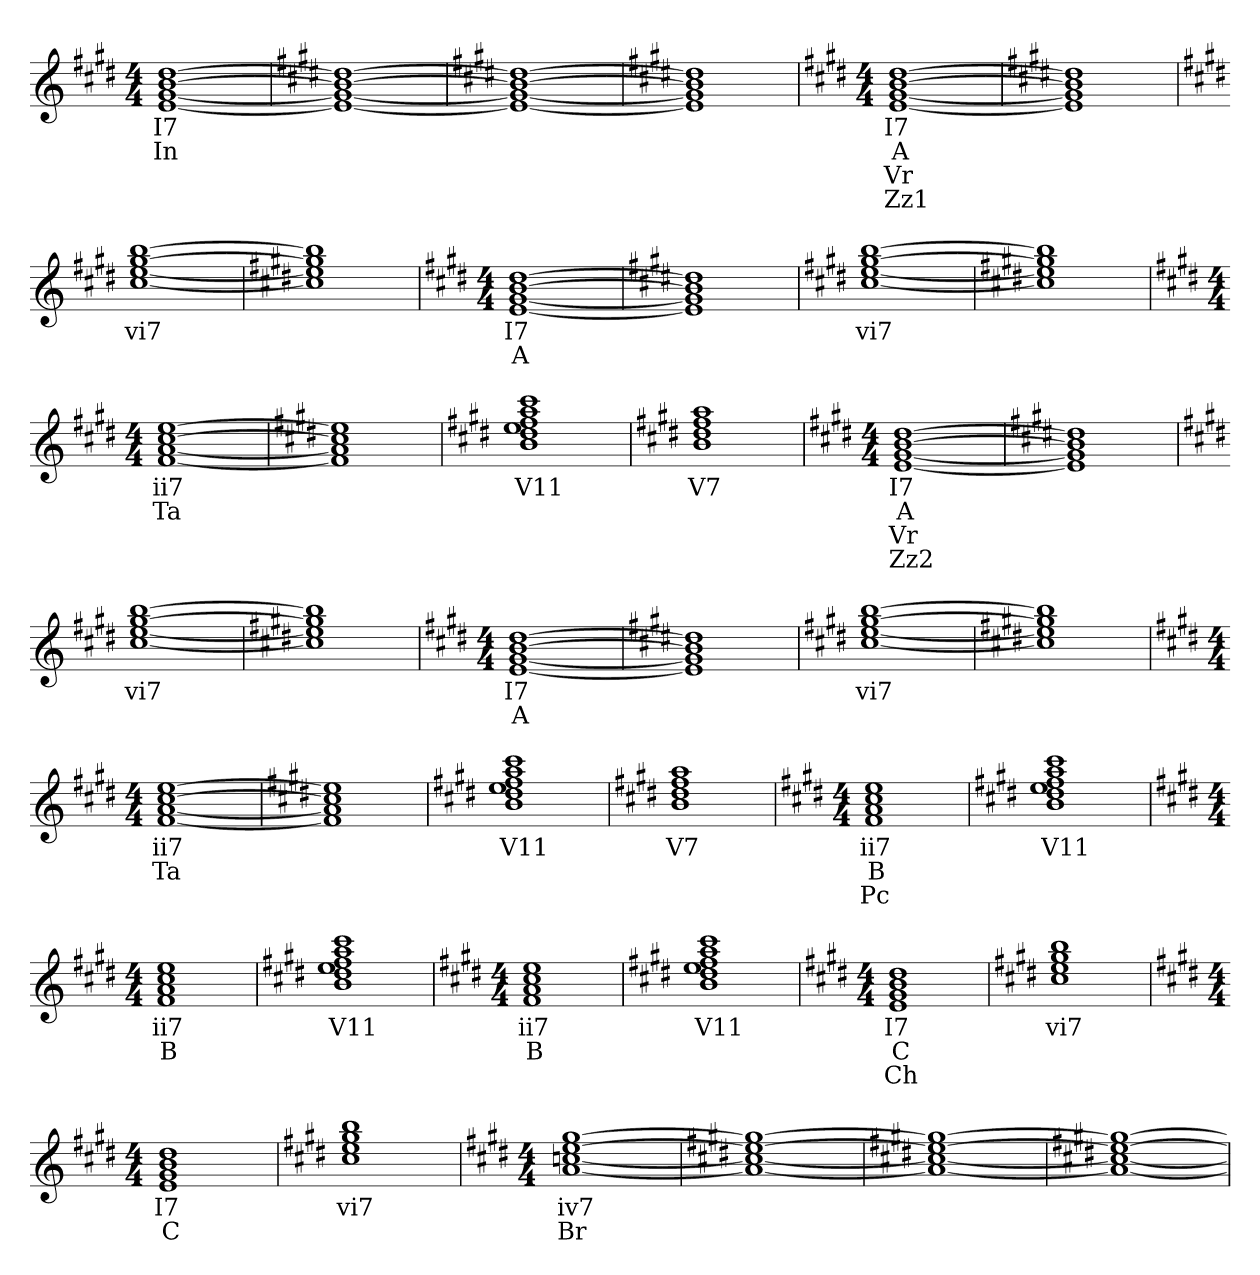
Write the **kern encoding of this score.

**kern	**text	**text	**text	**text
*part1	*part1	*part1	*part1	*part1
*staff1	*staff1	*staff1	*staff1	*staff1
*k[f#c#g#d#]	*	*	*	*
*E:	*	*	*	*
*M4/4	*	*	*	*
=	=	=	=	=
[1e [1g# [1b [1dd#	I7	In	.	.
=	=	=	=	=
*k[f#c#g#d#]	*	*	*	*
*E:	*	*	*	*
1e_ 1g#_ 1b_ 1dd#_	.	.	.	.
=	=	=	=	=
*k[f#c#g#d#]	*	*	*	*
*E:	*	*	*	*
1e_ 1g#_ 1b_ 1dd#_	.	.	.	.
=	=	=	=	=
*k[f#c#g#d#]	*	*	*	*
*E:	*	*	*	*
1e] 1g#] 1b] 1dd#]	.	.	.	.
=	=	=	=	=
*k[f#c#g#d#]	*	*	*	*
*E:	*	*	*	*
*M4/4	*	*	*	*
[1e [1g# [1b [1dd#	I7	A	Vr	Zz1
=	=	=	=	=
*k[f#c#g#d#]	*	*	*	*
*E:	*	*	*	*
1e] 1g#] 1b] 1dd#]	.	.	.	.
=	=	=	=	=
*k[f#c#g#d#]	*	*	*	*
*E:	*	*	*	*
[1cc# [1ee [1gg# [1bb	vi7	.	.	.
=	=	=	=	=
*k[f#c#g#d#]	*	*	*	*
*E:	*	*	*	*
1cc#] 1ee] 1gg#] 1bb]	.	.	.	.
=	=	=	=	=
*k[f#c#g#d#]	*	*	*	*
*E:	*	*	*	*
*M4/4	*	*	*	*
[1e [1g# [1b [1dd#	I7	A	.	.
=	=	=	=	=
*k[f#c#g#d#]	*	*	*	*
*E:	*	*	*	*
1e] 1g#] 1b] 1dd#]	.	.	.	.
=	=	=	=	=
*k[f#c#g#d#]	*	*	*	*
*E:	*	*	*	*
[1cc# [1ee [1gg# [1bb	vi7	.	.	.
=	=	=	=	=
*k[f#c#g#d#]	*	*	*	*
*E:	*	*	*	*
1cc#] 1ee] 1gg#] 1bb]	.	.	.	.
=	=	=	=	=
*k[f#c#g#d#]	*	*	*	*
*E:	*	*	*	*
*M4/4	*	*	*	*
[1f# [1a [1cc# [1ee	ii7	Ta	.	.
=	=	=	=	=
*k[f#c#g#d#]	*	*	*	*
*E:	*	*	*	*
1f#] 1a] 1cc#] 1ee]	.	.	.	.
=	=	=	=	=
*k[f#c#g#d#]	*	*	*	*
*E:	*	*	*	*
1b 1dd# 1ff# 1aa 1ccc# 1ee	V11	.	.	.
=	=	=	=	=
*k[f#c#g#d#]	*	*	*	*
*E:	*	*	*	*
1b 1dd# 1ff# 1aa	V7	.	.	.
=	=	=	=	=
*k[f#c#g#d#]	*	*	*	*
*E:	*	*	*	*
*M4/4	*	*	*	*
[1e [1g# [1b [1dd#	I7	A	Vr	Zz2
=	=	=	=	=
*k[f#c#g#d#]	*	*	*	*
*E:	*	*	*	*
1e] 1g#] 1b] 1dd#]	.	.	.	.
=	=	=	=	=
*k[f#c#g#d#]	*	*	*	*
*E:	*	*	*	*
[1cc# [1ee [1gg# [1bb	vi7	.	.	.
=	=	=	=	=
*k[f#c#g#d#]	*	*	*	*
*E:	*	*	*	*
1cc#] 1ee] 1gg#] 1bb]	.	.	.	.
=	=	=	=	=
*k[f#c#g#d#]	*	*	*	*
*E:	*	*	*	*
*M4/4	*	*	*	*
[1e [1g# [1b [1dd#	I7	A	.	.
=	=	=	=	=
*k[f#c#g#d#]	*	*	*	*
*E:	*	*	*	*
1e] 1g#] 1b] 1dd#]	.	.	.	.
=	=	=	=	=
*k[f#c#g#d#]	*	*	*	*
*E:	*	*	*	*
[1cc# [1ee [1gg# [1bb	vi7	.	.	.
=	=	=	=	=
*k[f#c#g#d#]	*	*	*	*
*E:	*	*	*	*
1cc#] 1ee] 1gg#] 1bb]	.	.	.	.
=	=	=	=	=
*k[f#c#g#d#]	*	*	*	*
*E:	*	*	*	*
*M4/4	*	*	*	*
[1f# [1a [1cc# [1ee	ii7	Ta	.	.
=	=	=	=	=
*k[f#c#g#d#]	*	*	*	*
*E:	*	*	*	*
1f#] 1a] 1cc#] 1ee]	.	.	.	.
=	=	=	=	=
*k[f#c#g#d#]	*	*	*	*
*E:	*	*	*	*
1b 1dd# 1ff# 1aa 1ccc# 1ee	V11	.	.	.
=	=	=	=	=
*k[f#c#g#d#]	*	*	*	*
*E:	*	*	*	*
1b 1dd# 1ff# 1aa	V7	.	.	.
=	=	=	=	=
*k[f#c#g#d#]	*	*	*	*
*E:	*	*	*	*
*M4/4	*	*	*	*
1f# 1a 1cc# 1ee	ii7	B	Pc	.
=	=	=	=	=
*k[f#c#g#d#]	*	*	*	*
*E:	*	*	*	*
1b 1dd# 1ff# 1aa 1ccc# 1ee	V11	.	.	.
=	=	=	=	=
*k[f#c#g#d#]	*	*	*	*
*E:	*	*	*	*
*M4/4	*	*	*	*
1f# 1a 1cc# 1ee	ii7	B	.	.
=	=	=	=	=
*k[f#c#g#d#]	*	*	*	*
*E:	*	*	*	*
1b 1dd# 1ff# 1aa 1ccc# 1ee	V11	.	.	.
=	=	=	=	=
*k[f#c#g#d#]	*	*	*	*
*E:	*	*	*	*
*M4/4	*	*	*	*
1f# 1a 1cc# 1ee	ii7	B	.	.
=	=	=	=	=
*k[f#c#g#d#]	*	*	*	*
*E:	*	*	*	*
1b 1dd# 1ff# 1aa 1ccc# 1ee	V11	.	.	.
=	=	=	=	=
*k[f#c#g#d#]	*	*	*	*
*E:	*	*	*	*
*M4/4	*	*	*	*
1e 1g# 1b 1dd#	I7	C	Ch	.
=	=	=	=	=
*k[f#c#g#d#]	*	*	*	*
*E:	*	*	*	*
1cc# 1ee 1gg# 1bb	vi7	.	.	.
=	=	=	=	=
*k[f#c#g#d#]	*	*	*	*
*E:	*	*	*	*
*M4/4	*	*	*	*
1e 1g# 1b 1dd#	I7	C	.	.
=	=	=	=	=
*k[f#c#g#d#]	*	*	*	*
*E:	*	*	*	*
1cc# 1ee 1gg# 1bb	vi7	.	.	.
=	=	=	=	=
*k[f#c#g#d#]	*	*	*	*
*E:	*	*	*	*
*M4/4	*	*	*	*
[1a [1ccn [1ee [1gg#	iv7	Br	.	.
=	=	=	=	=
*k[f#c#g#d#]	*	*	*	*
*E:	*	*	*	*
1a_ 1ccn_ 1ee_ 1gg#_	.	.	.	.
=	=	=	=	=
*k[f#c#g#d#]	*	*	*	*
*E:	*	*	*	*
1a_ 1ccn_ 1ee_ 1gg#_	.	.	.	.
=	=	=	=	=
*k[f#c#g#d#]	*	*	*	*
*E:	*	*	*	*
1a_ 1ccn_ 1ee_ 1gg#_	.	.	.	.
=	=	=	=	=
*-	*-	*-	*-	*-
